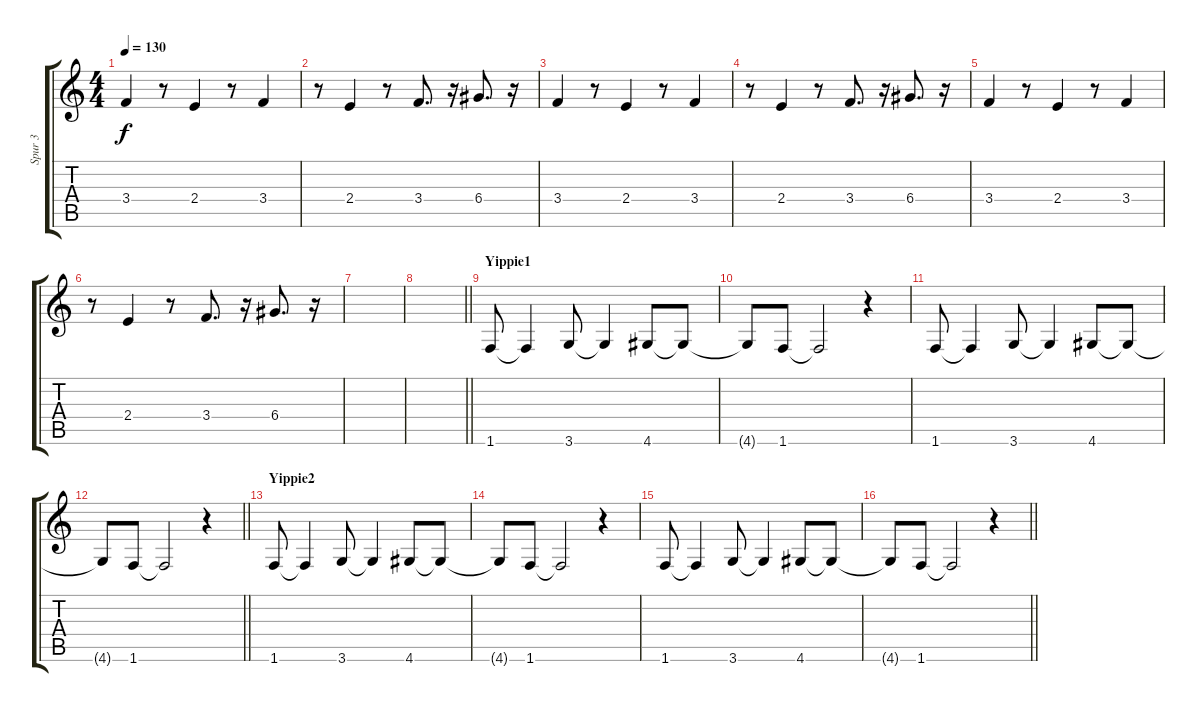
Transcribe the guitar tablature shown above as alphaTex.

\track ("Spur 3" "Spur 3") {instrument contrabass}
\staff {score tabs}
\tuning (E4 B3 G3 D3 A2 E2) {hide}
\ts (4 4)
\tempo 130
\clef g2
\ks c
3.4.4{dy f} r.8 2.4.4 r.8 3.4.4 |
r.8 2.4.4 r.8 3.4.8{d} r.16 6.4.8{d} r.16 |
3.4.4 r.8 2.4.4 r.8 3.4.4 |
r.8 2.4.4 r.8 3.4.8{d} r.16 6.4.8{d} r.16 |
3.4.4 r.8 2.4.4 r.8 3.4.4 |
r.8 2.4.4 r.8 3.4.8{d} r.16 6.4.8{d} r.16 |
|
\barLineRight lightlight
|
\section ("" "Yippie1")
1.6.8 1.6{t}.4 3.6.8 3.6{t}.4 4.6.8 4.6{t}.8 |
4.6{t}.8 1.6.8 1.6{t}.2 r.4 |
1.6.8 1.6{t}.4 3.6.8 3.6{t}.4 4.6.8 4.6{t}.8 |
\barLineRight lightlight
4.6{t}.8 1.6.8 1.6{t}.2 r.4 |
\section ("" "Yippie2")
1.6.8 1.6{t}.4 3.6.8 3.6{t}.4 4.6.8 4.6{t}.8 |
4.6{t}.8 1.6.8 1.6{t}.2 r.4 |
1.6.8 1.6{t}.4 3.6.8 3.6{t}.4 4.6.8 4.6{t}.8 |
\barLineRight lightlight
4.6{t}.8 1.6.8 1.6{t}.2 r.4
